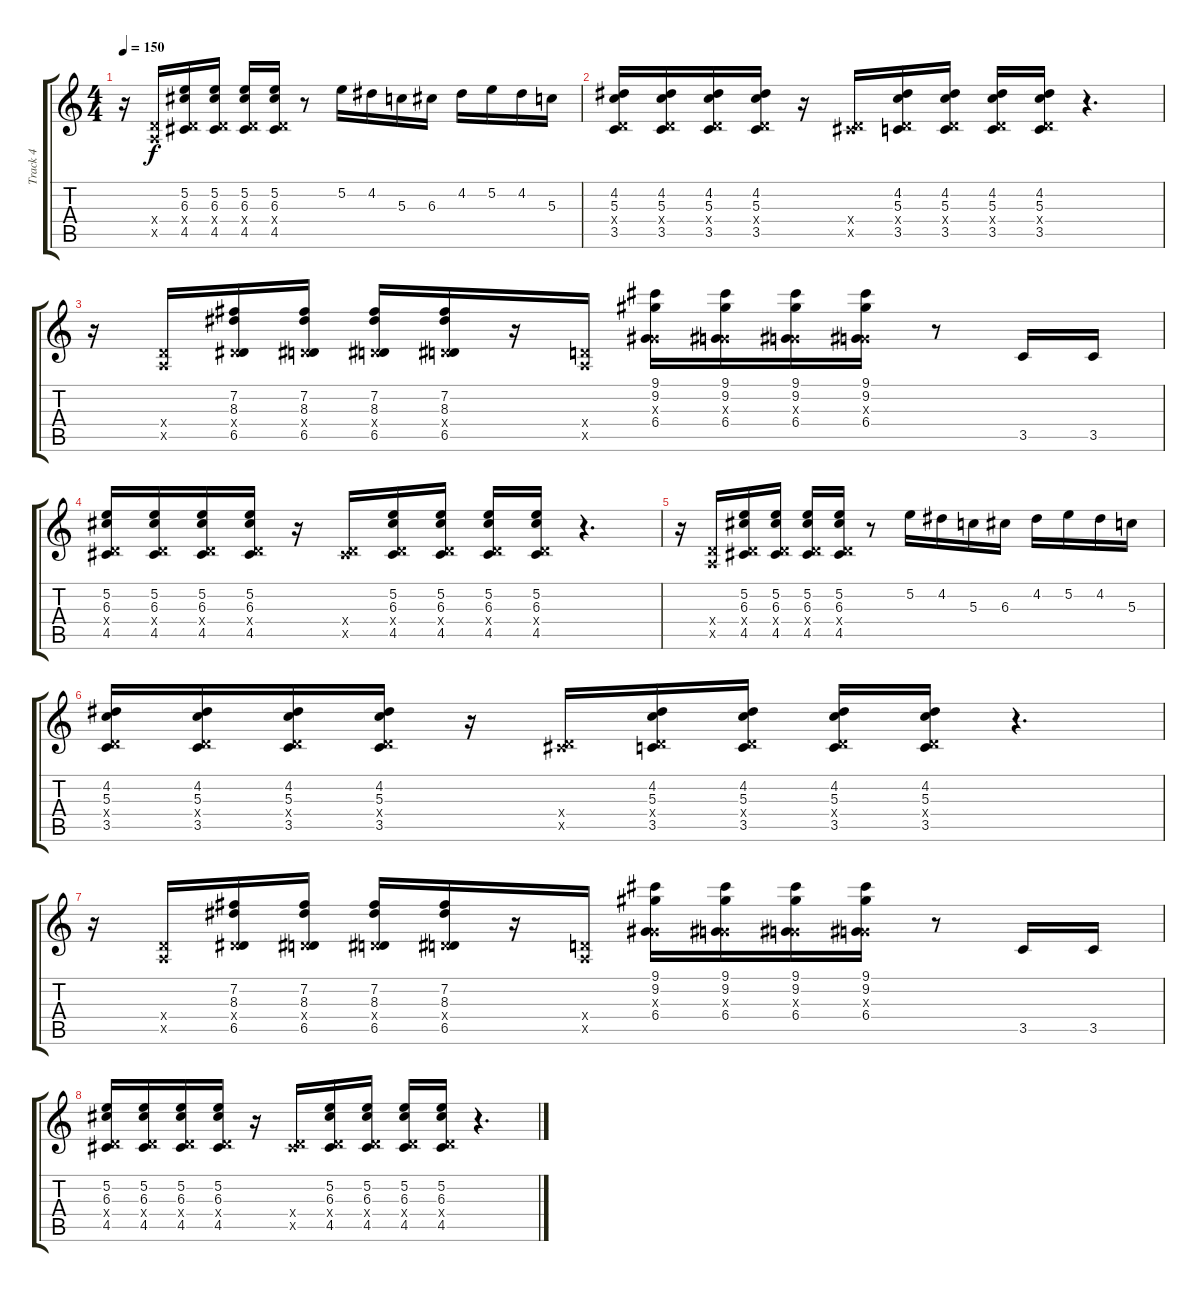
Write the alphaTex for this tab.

\track ("Track 4" "Track 4") {instrument distortionguitar}
\staff {score tabs}
\tuning (E4 B3 G3 D3 A2 E2) {hide}
\ts (4 4)
\tempo 150
\clef g2
\ks c
r.16{dy f} (0.4{x} 0.5{x}).16 (5.2 6.3 0.4{x} 4.5).16 (5.2 6.3 0.4{x} 4.5).16 (5.2 6.3 0.4{x} 4.5).16 (5.2 6.3 0.4{x} 4.5).16 r.8 5.2.16 4.2.16 5.3.16 6.3.16 4.2.16 5.2.16 4.2.16 5.3.16 |
(4.2 5.3 0.4{x} 3.5).16 (4.2 5.3 0.4{x} 3.5).16 (4.2 5.3 0.4{x} 3.5).16 (4.2 5.3 0.4{x} 3.5).16 r.16 (0.4{x} 4.5{x}).16 (4.2 5.3 0.4{x} 3.5).16 (4.2 5.3 0.4{x} 3.5).16 (4.2 5.3 0.4{x} 3.5).16 (4.2 5.3 0.4{x} 3.5).16 r.4{d} |
r.16 (0.4{x} 0.5{x}).16 (7.2 8.3 0.4{x} 6.5).16 (7.2 8.3 0.4{x} 6.5).16 (7.2 8.3 0.4{x} 6.5).16 (7.2 8.3 0.4{x} 6.5).16 r.16 (0.4{x} 0.5{x}).16 (9.1 9.2 0.3{x} 6.4).16 (9.1 9.2 0.3{x} 6.4).16 (9.1 9.2 0.3{x} 6.4).16 (9.1 9.2 0.3{x} 6.4).16 r.8 3.5.16 3.5.16 |
(5.2 6.3 0.4{x} 4.5).16 (5.2 6.3 0.4{x} 4.5).16 (5.2 6.3 0.4{x} 4.5).16 (5.2 6.3 0.4{x} 4.5).16 r.16 (0.4{x} 4.5{x}).16 (5.2 6.3 0.4{x} 4.5).16 (5.2 6.3 0.4{x} 4.5).16 (5.2 6.3 0.4{x} 4.5).16 (5.2 6.3 0.4{x} 4.5).16 r.4{d} |
r.16 (0.4{x} 0.5{x}).16 (5.2 6.3 0.4{x} 4.5).16 (5.2 6.3 0.4{x} 4.5).16 (5.2 6.3 0.4{x} 4.5).16 (5.2 6.3 0.4{x} 4.5).16 r.8 5.2.16 4.2.16 5.3.16 6.3.16 4.2.16 5.2.16 4.2.16 5.3.16 |
(4.2 5.3 0.4{x} 3.5).16 (4.2 5.3 0.4{x} 3.5).16 (4.2 5.3 0.4{x} 3.5).16 (4.2 5.3 0.4{x} 3.5).16 r.16 (0.4{x} 4.5{x}).16 (4.2 5.3 0.4{x} 3.5).16 (4.2 5.3 0.4{x} 3.5).16 (4.2 5.3 0.4{x} 3.5).16 (4.2 5.3 0.4{x} 3.5).16 r.4{d} |
r.16 (0.4{x} 0.5{x}).16 (7.2 8.3 0.4{x} 6.5).16 (7.2 8.3 0.4{x} 6.5).16 (7.2 8.3 0.4{x} 6.5).16 (7.2 8.3 0.4{x} 6.5).16 r.16 (0.4{x} 0.5{x}).16 (9.1 9.2 0.3{x} 6.4).16 (9.1 9.2 0.3{x} 6.4).16 (9.1 9.2 0.3{x} 6.4).16 (9.1 9.2 0.3{x} 6.4).16 r.8 3.5.16 3.5.16 |
(5.2 6.3 0.4{x} 4.5).16 (5.2 6.3 0.4{x} 4.5).16 (5.2 6.3 0.4{x} 4.5).16 (5.2 6.3 0.4{x} 4.5).16 r.16 (0.4{x} 4.5{x}).16 (5.2 6.3 0.4{x} 4.5).16 (5.2 6.3 0.4{x} 4.5).16 (5.2 6.3 0.4{x} 4.5).16 (5.2 6.3 0.4{x} 4.5).16 r.4{d}
